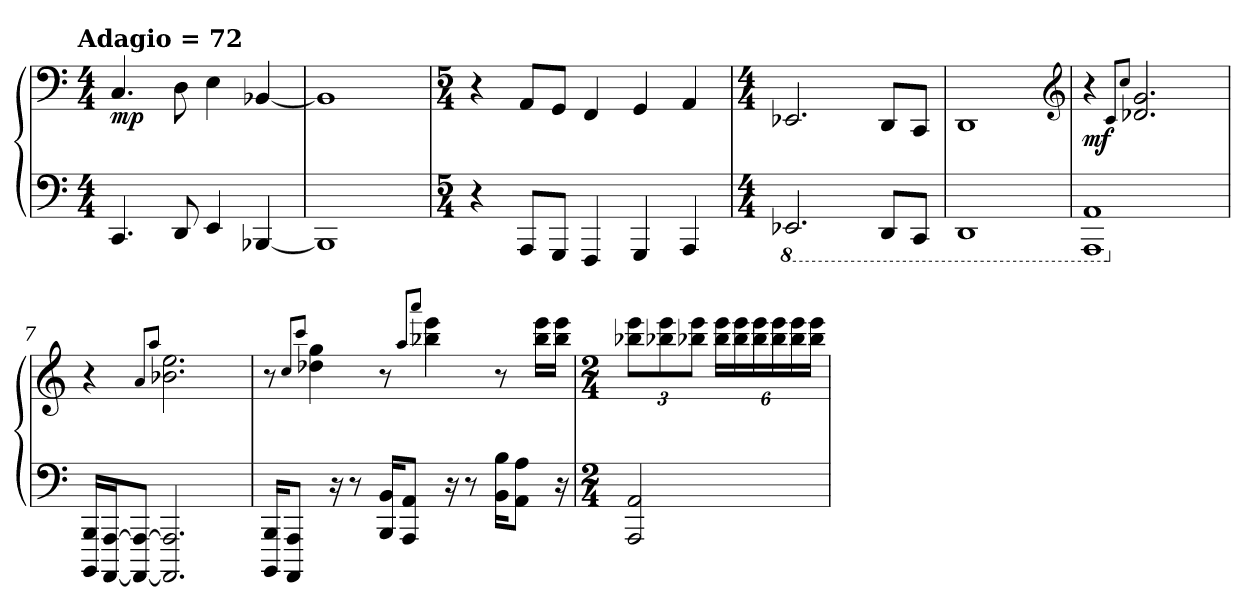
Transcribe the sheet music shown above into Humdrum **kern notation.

**kern	**kern	**dynam
*part1	*part1	*part1
*staff2	*staff1	*staff1/2
*clefF4	*clefF4	*
*k[]	*k[]	*
!!LO:TX:omd:t=Adagio  = 72
*M4/4	*M4/4	*
*MM72	*MM72	*
=1	=1	=1
!	!	!LO:DY:b
4.CC/	4.C/	mp
8DD/	8D\	.
4EE/	4E\	.
[4BBB-X/	[4BB-X/	.
=2	=2	=2
1BBB-]	1BB-]	.
=3	=3	=3
*M5/4	*M5/4	*
4r	4r	.
8AAA/L	8AA/L	.
8GGG/J	8GG/J	.
4FFF/	4FF/	.
4GGG/	4GG/	.
4AAA/	4AA/	.
=4	=4	=4
*M4/4	*M4/4	*
*8ba	*	*
2.EEE-X/	2.EE-X/	.
8DDD/L	8DD/L	.
8CCC/J	8CC/J	.
=5	=5	=5
1DDD	1DD	.
*	*clefG2	*
=6	=6	=6
!	!	!LO:DY:b
1AAAA 1AAA	4r	mf
.	8qc/L	.
.	8qcc/J	.
.	2.d-X/ 2.g/	.
!!LO:LB:g=z
=7	=7	=7
*X8ba	*	*
16BBBB/ 16BBB/LL	4r	.
[16AAAA/ [16AAA/J	.	.
8AAAA_/ 8AAA_/J	.	.
.	8qa/L	.
.	8qaa/J	.
2.AAAA]/ 2.AAA]/	2.b-X\ 2.ee\	.
=8	=8	=8
16BBBB/ 16BBB/KL	8r	.
8AAAA/ 8AAA/J	.	.
.	8qcc/L	.
.	8qccc/J	.
.	4dd-X\ 4gg\	.
16r	.	.
8r	.	.
16BBB/ 16BB/KL	8r	.
8AAA/ 8AA/J	.	.
.	8qaa/L	.
.	8qaaa/J	.
.	4bb-X\ 4eee\	.
16r	.	.
8r	.	.
16BB\ 16B\KL	8r	.
8AA\ 8A\J	.	.
.	16bb-\ 16eee\LL	.
16r	16bb-\ 16eee\JJ	.
=9	=9	=9
*M2/4	*M2/4	*
*	*Xbrackettup	*
2AAA/ 2AA/	12bb-X\ 12eee\L	.
.	12bb-X\ 12eee\	.
.	12bb-X\ 12eee\J	.
.	24bb-\ 24eee\LL	.
.	24bb-\ 24eee\	.
.	24bb-\ 24eee\	.
.	24bb-\ 24eee\	.
.	24bb-\ 24eee\	.
.	24bb-\ 24eee\JJ	.
=	=	=
*-	*-	*-
